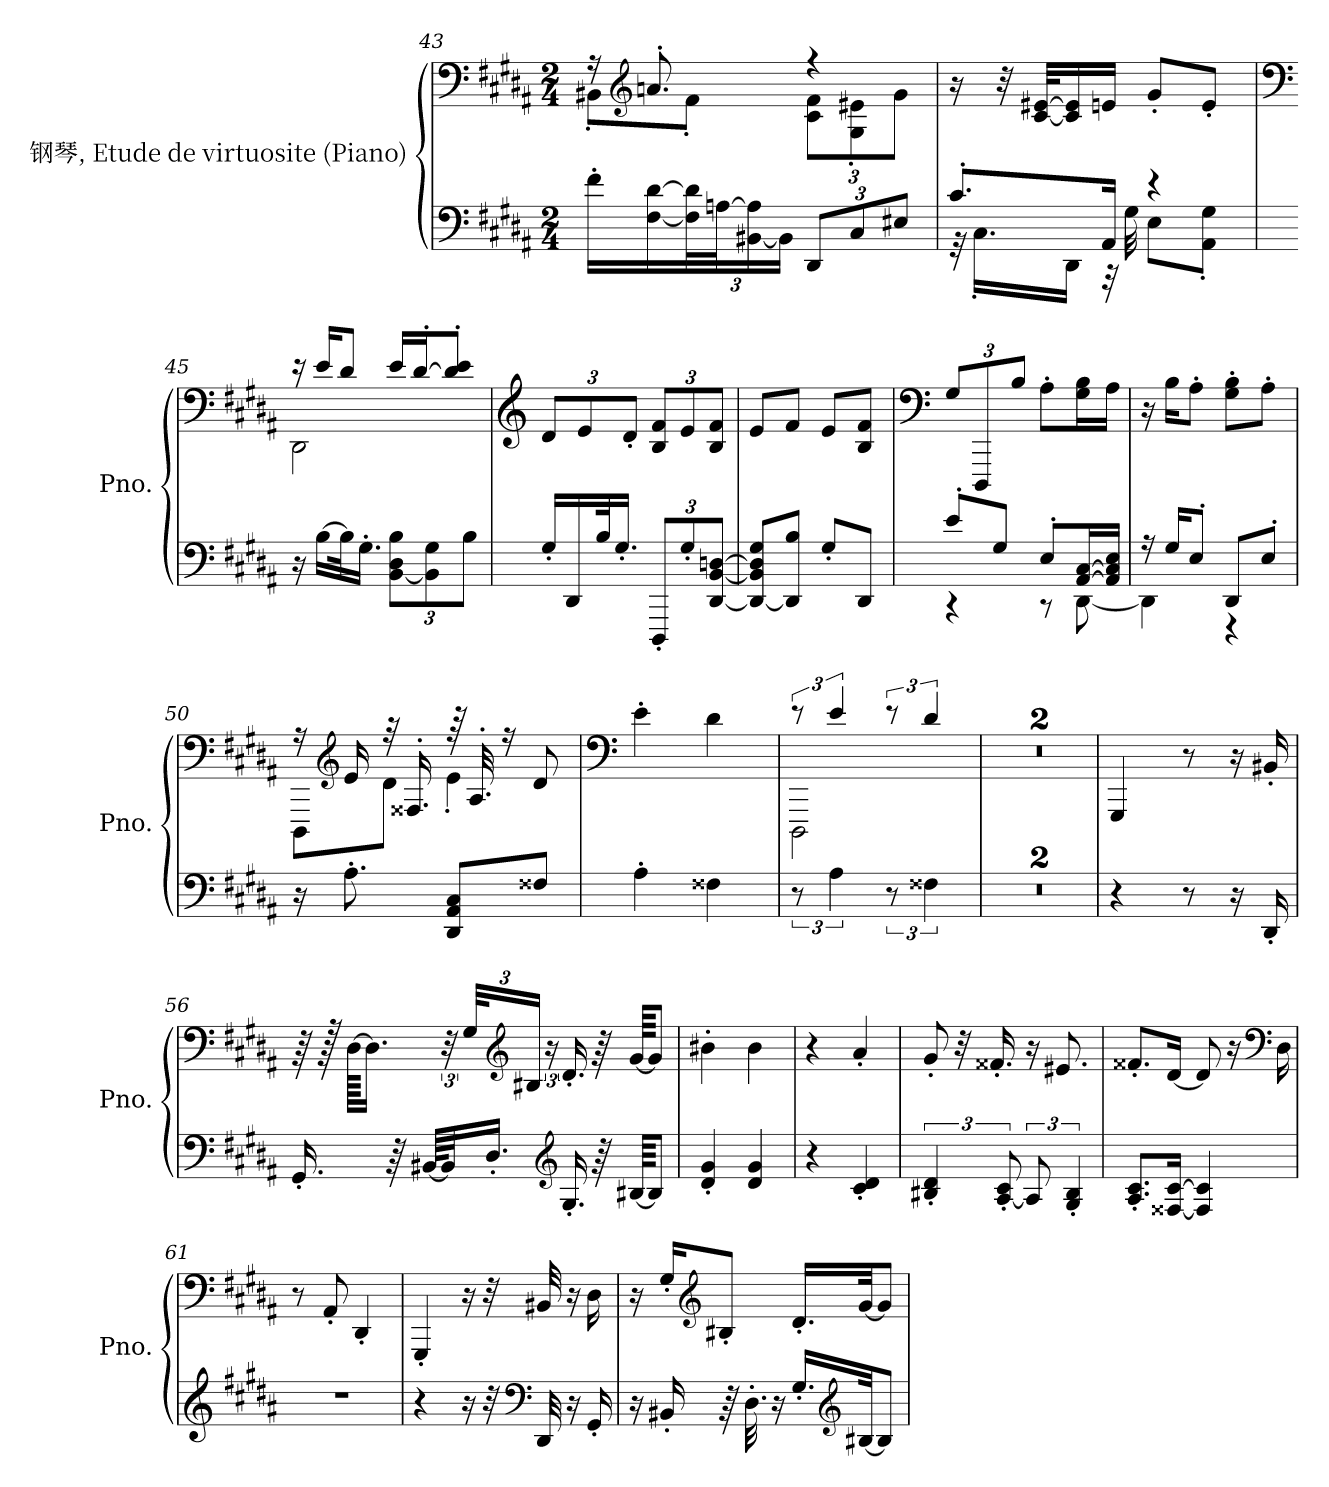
**kern	**kern
*part1	*part1
*staff2	*staff1
*I"钢琴, Etude de virtuosite (Piano)	*
*I'Pno.	*
*clefF4	*clefF4
*k[f#c#g#d#a#]	*k[f#c#g#d#a#]
*M2/4	*M2/4
=43	=43
*	*^
16f#'\LL	16r	8BB#X'\L
*	*clefG2	*
[16F#\ [16d#\	8.an'/	.
*Xbrackettup	*	*
48F#\] 48d#\]L	.	8f#'\J
[48An\J	.	.
[24BB#X\ 24A\]	.	.
24BB#\JJ]	.	.
*	*	*Xbrackettup
12DD#/L	4r	12c#\ 12f#\L
12C#/	.	12G#\' 12e#X\'
12E#X/J	.	12g#\J
*	*v	*v
!!LO:PB:g=z
=44	=44
*^	*
8.c#'/L	32r	16r
.	16.C#'\LL	.
.	.	32r
.	.	[32c#/ [32e#X/KLL
.	16DD#\JJ	16c#/] 16e#/]
16AA#/Jk	32r	16en/JJ
.	32G#\	.
4r	8E\L	8g#'/L
.	8AA#\' 8G#\'J	8e'/J
*v	*v	*
=45	=45
*	*clefF4
*	*^
16r	16r	2DD#\
[16B\LL	16e/KL	.
32B\K]	8d#/J	.
16.G#'\JJ	.	.
[12BB\ 12D#\ 12B\L	16e/LL	.
.	[16d#'/J	.
12BB\] 12G#\	.	.
.	8d#/]' 8e/'J	.
12B\J	.	.
*	*v	*v
=46	=46
*	*clefG2
16G#'/LL	12d#/L
16DD#/	.
.	12e/
32B/K	.
16.G#'/JJ	.
.	12d#'/J
12DDD#'/L	12B/ 12f#/L
12G#'/	12e/
[12DD#/ [12BB/ [12Dn/J	12B/ 12f#/J
=47	=47
8DD#/_ 8BB/] 8D/] 8G#/L	8e/L
8DD#/] 8B/J	8f#/J
8G#'/L	8e/L
8DD#/J	8B/ 8f#/J
!!LO:LB:g=z
=48	=48
*	*clefF4
*^	*
8e'/L	4r	12G#/L
.	.	12DDD#/
8G#/J	.	.
.	.	12B/J
8E'/L	8r	8A#'\L
[16AA#/ [16C#/L	[8DD#\	16G#\ 16B\L
16AA#/] 16C#/] 16E/JJ	.	16A#\JJ
=49	=49	=49
16r	4DD#\]	16r
16G#/KL	.	16B\KL
8E'/J	.	8A#'\J
8DD#/L	4r	8G#\' 8B\'L
8E'/J	.	8A#'\J
*v	*v	*
=50	=50
*	*^
16r	16r	8DDD#\L
*	*clefG2	*
8.A#'\	16e/	.
.	32r	8d#\J
.	16.F##X'/	.
8DD#/ 8AA#/ 8C#/L	64r	4e'\
.	32.A#'/	.
.	16r	.
8F##X/J	8d#/	.
*	*v	*v
=51	=51
*	*clefF4
4A#'\	4e'\
4F##X\	4d#\
=52	=52
*brackettup	*brackettup
*	*^
12r	12r	2DDD#\
6A#\	6e/	.
12r	12r	.
6F##X\	6d#/	.
*	*v	*v
=53	=53
2r	2r
=54	=54
2r	2r
!!LO:LB:g=z
=55	=55
4r	4GGG#/
8r	8r
16r	16r
16DD#'/	16BB#X'/
=56	=56
16.GG#'/	64r
.	128r
.	[128D#\KKKLL
.	16.D#\JJ]
64r	.
[64BB#X/KLLL	.
32BB#/J]	48r
.	48G#/KLL
16.D#'/JJ	.
*	*clefG2
.	24B#X/JJ
.	24r
*clefG2	*
16.G#'/	16.d#'/
64r	64r
[64B#X/KKKL	[64g#/KKKL
8B#/J]	8g#/J]
=57	=57
4d#/' 4g#/'	4b#X'\
4d#/ 4g#/	4b#\
=58	=58
4r	4r
4c#/' 4d#/'	4a#'/
=59	=59
6B#X/' 6d#/'	8g#'/
.	32r
.	16.f##X'/
[12A#/' 12c#/'	.
12A#/]	16r
.	8.e#X/
6G#/' 6B#/'	.
!!LO:LB:g=z
=60	=60
8.A#/' 8.c#/'L	8.f##X'/L
[16F##X/ [16c#/Jk	[16d#/Jk
4F##/] 4c#/]	8d#/]
.	16r
*	*clefF4
.	16D#\
=61	=61
2r	8r
.	8AA#'/
.	4DD#'/
=62	=62
4r	4GGG#'/
16r	16r
32r	32r
*clefF4	*
32DD#/	32BB#X/
16r	16r
16GG#'/	16D#\
=63	=63
16r	16r
16BB#X'/	16G#'/KL
*	*clefG2
64r	8B#X'/J
32.D#'\	.
16r	.
16.G#'/LL	16.d#'/LL
*clefG2	*
[32B#X/JK	[32g#/JK
8B#/J]	8g#/J]
=	=
*-	*-
